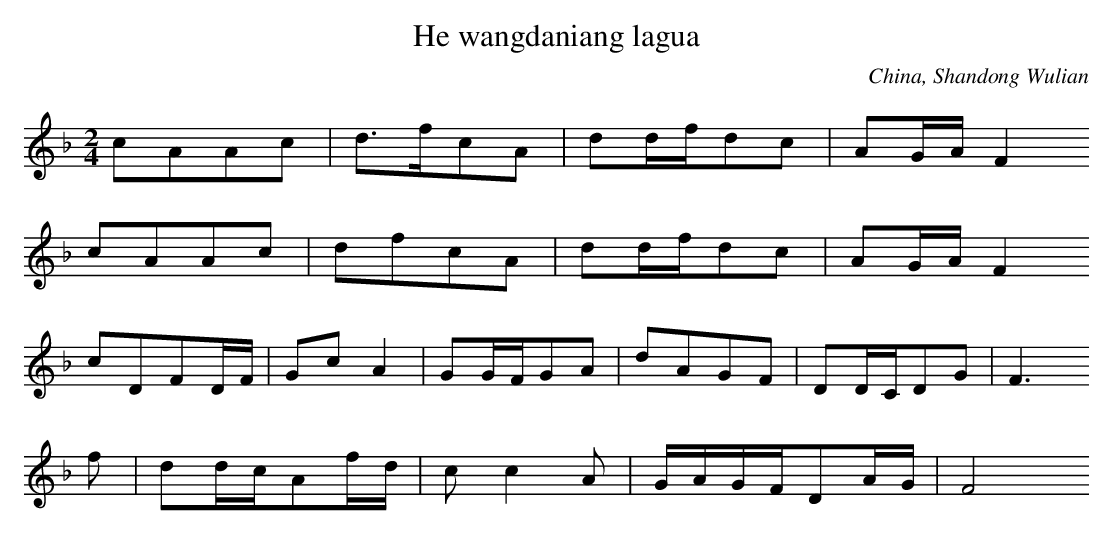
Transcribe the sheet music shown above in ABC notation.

X:1
T: He wangdaniang lagua
O: China, Shandong Wulian
M: 2/4
L: 1/16
K: F
c2A2A2c2 | d3fc2A2 | d2dfd2c2 | A2GAF4
c2A2A2c2 | d2f2c2A2 | d2dfd2c2 | A2GAF4
c2D2F2DF | G2c2A4 | G2GFG2A2 | d2A2G2F2 | D2DCD2G2 | F6
f2 | d2dcA2fd | c2c4A2 | GAGFD2AG | F8
